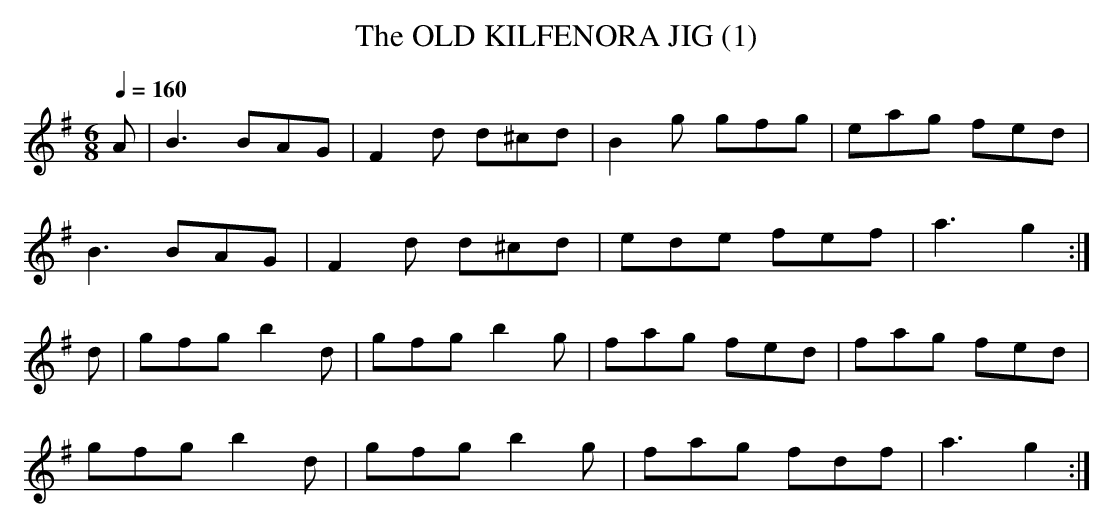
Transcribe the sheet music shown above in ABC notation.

X:1
T:OLD KILFENORA JIG (1), The
M:6/8
L:1/8
Q:1/4=160
K:G
A|B3 BAG|F2d d^cd|B2g gfg|eag fed|
B3 BAG|F2d d^cd|ede fef|a3 g2 :|
d|gfg b2d|gfg b2g|fag fed|fag fed|
gfg b2d|gfg b2g|fag fdf|a3 g2 :|
